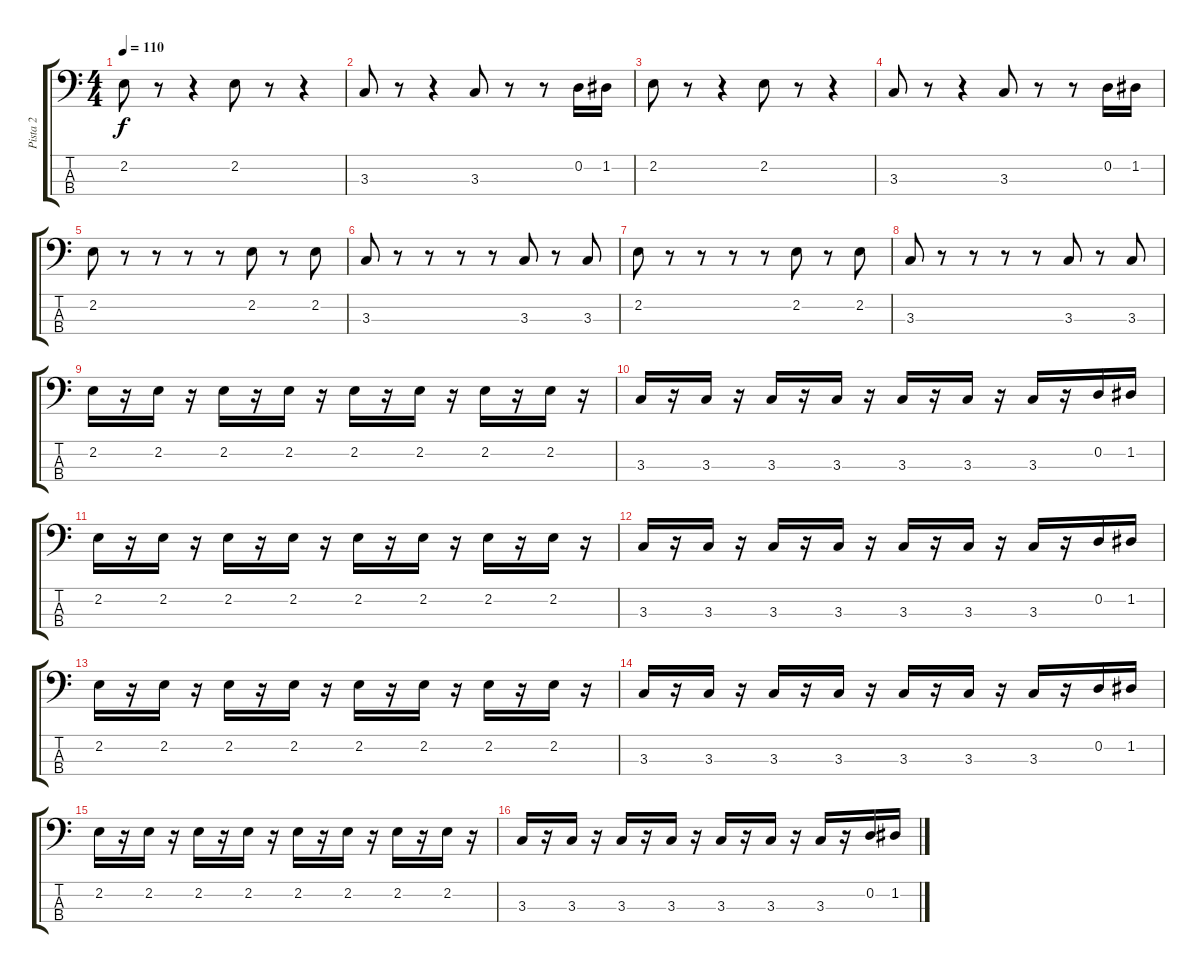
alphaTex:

\track ("Pista 2" "Pista 2") {instrument electricbassfinger}
\staff {score tabs}
\tuning (G2 D2 A1 E1) {hide}
\ts (4 4)
\tempo 110
\clef f4
\ks c
2.2.8{dy f instrument electricbassfinger} r.8 r.4 2.2.8 r.8 r.4 |
3.3.8 r.8 r.4 3.3.8 r.8 r.8 0.2.16 1.2.16 |
2.2.8 r.8 r.4 2.2.8 r.8 r.4 |
3.3.8 r.8 r.4 3.3.8 r.8 r.8 0.2.16 1.2.16 |
2.2.8 r.8 r.8 r.8 r.8 2.2.8 r.8 2.2.8 |
3.3.8 r.8 r.8 r.8 r.8 3.3.8 r.8 3.3.8 |
2.2.8 r.8 r.8 r.8 r.8 2.2.8 r.8 2.2.8 |
3.3.8 r.8 r.8 r.8 r.8 3.3.8 r.8 3.3.8 |
2.2.16 r.16 2.2.16 r.16 2.2.16 r.16 2.2.16 r.16 2.2.16 r.16 2.2.16 r.16 2.2.16 r.16 2.2.16 r.16 |
3.3.16 r.16 3.3.16 r.16 3.3.16 r.16 3.3.16 r.16 3.3.16 r.16 3.3.16 r.16 3.3.16 r.16 0.2.16 1.2.16 |
2.2.16 r.16 2.2.16 r.16 2.2.16 r.16 2.2.16 r.16 2.2.16 r.16 2.2.16 r.16 2.2.16 r.16 2.2.16 r.16 |
3.3.16 r.16 3.3.16 r.16 3.3.16 r.16 3.3.16 r.16 3.3.16 r.16 3.3.16 r.16 3.3.16 r.16 0.2.16 1.2.16 |
2.2.16 r.16 2.2.16 r.16 2.2.16 r.16 2.2.16 r.16 2.2.16 r.16 2.2.16 r.16 2.2.16 r.16 2.2.16 r.16 |
3.3.16 r.16 3.3.16 r.16 3.3.16 r.16 3.3.16 r.16 3.3.16 r.16 3.3.16 r.16 3.3.16 r.16 0.2.16 1.2.16 |
2.2.16 r.16 2.2.16 r.16 2.2.16 r.16 2.2.16 r.16 2.2.16 r.16 2.2.16 r.16 2.2.16 r.16 2.2.16 r.16 |
3.3.16 r.16 3.3.16 r.16 3.3.16 r.16 3.3.16 r.16 3.3.16 r.16 3.3.16 r.16 3.3.16 r.16 0.2.16 1.2.16
